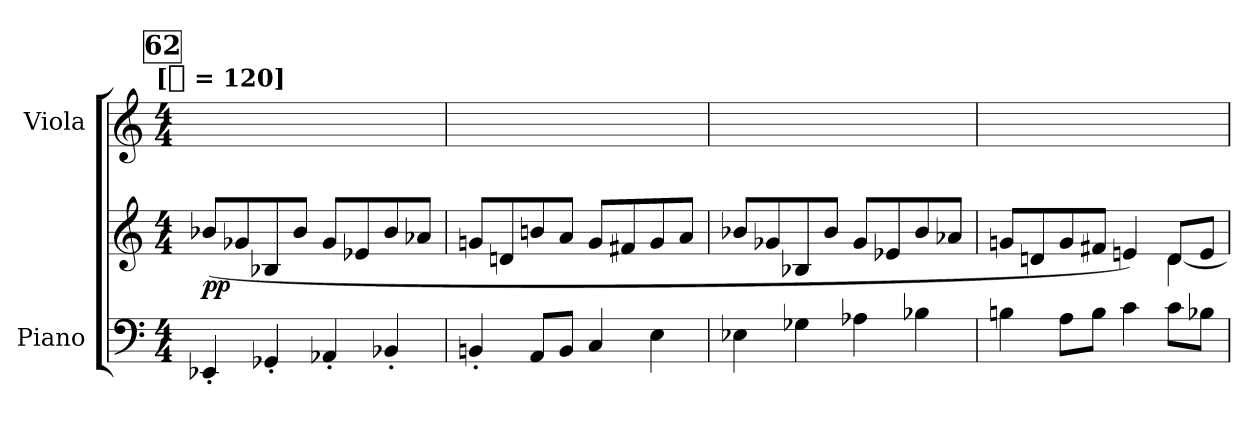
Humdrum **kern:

**kern	**kern	**dynam	**kern
*part2	*part2	*part2	*part1
*staff3	*staff2	*staff2/3	*staff1
*I"Piano	*	*	*I"Viola
*I'Pno	*	*	*I'Vla.
*clefF4	*clefG2	*	*clefG2
*k[]	*k[]	*	*k[]
*C:	*C:	*	*C:
!!LO:TX:omd:t=[[half] = 120]
*M4/4	*M4/4	*	*M4/4
*MM240	*MM240	*	*MM240
!!LO:REH:place=s1:t=62
=1	=1	=1	=1
4EE-X'	(8b-XL	pp	2ryy
.	8g-X	.	.
4GG-X'	8B-X	.	.
.	8b-J	.	.
4AA-X'	8g-L	.	2ryy
.	8e-X	.	.
4BB-X'	8b-	.	.
.	8a-XJ	.	.
=2	=2	=2	=2
4BBn'	8gnL	.	4.ryy
.	8dn	.	.
8AAL	8bn	.	.
8BBJ	8aJ	.	8ryy
4C	8gL	.	4ryy
.	8f#X	.	.
4E	8g	.	4ryy
.	8aJ	.	.
=3	=3	=3	=3
4E-X	8b-XL	.	4ryy
.	8g-X	.	.
4G-X	8B-X	.	8ryy
.	8b-J	.	8ryy
4A-X	8g-L	.	4ryy
.	8e-X	.	.
4B-X	8b-	.	4ryy
.	8a-XJ	.	.
=4	=4	=4	=4
*	*^	*	*
4Bn	8gnL	2.ryy	.	4.ryy
.	8dn	.	.	.
8AL	8g	.	.	.
8BJ	8f#XJ	.	.	8ryy
4c	4en)	.	.	4ryy
8cL	8dL	[4d	.	4ryy
8B-XJ	8eJ	.	.	.
*	*v	*v	*	*
=	=	=	=
*-	*-	*-	*-
